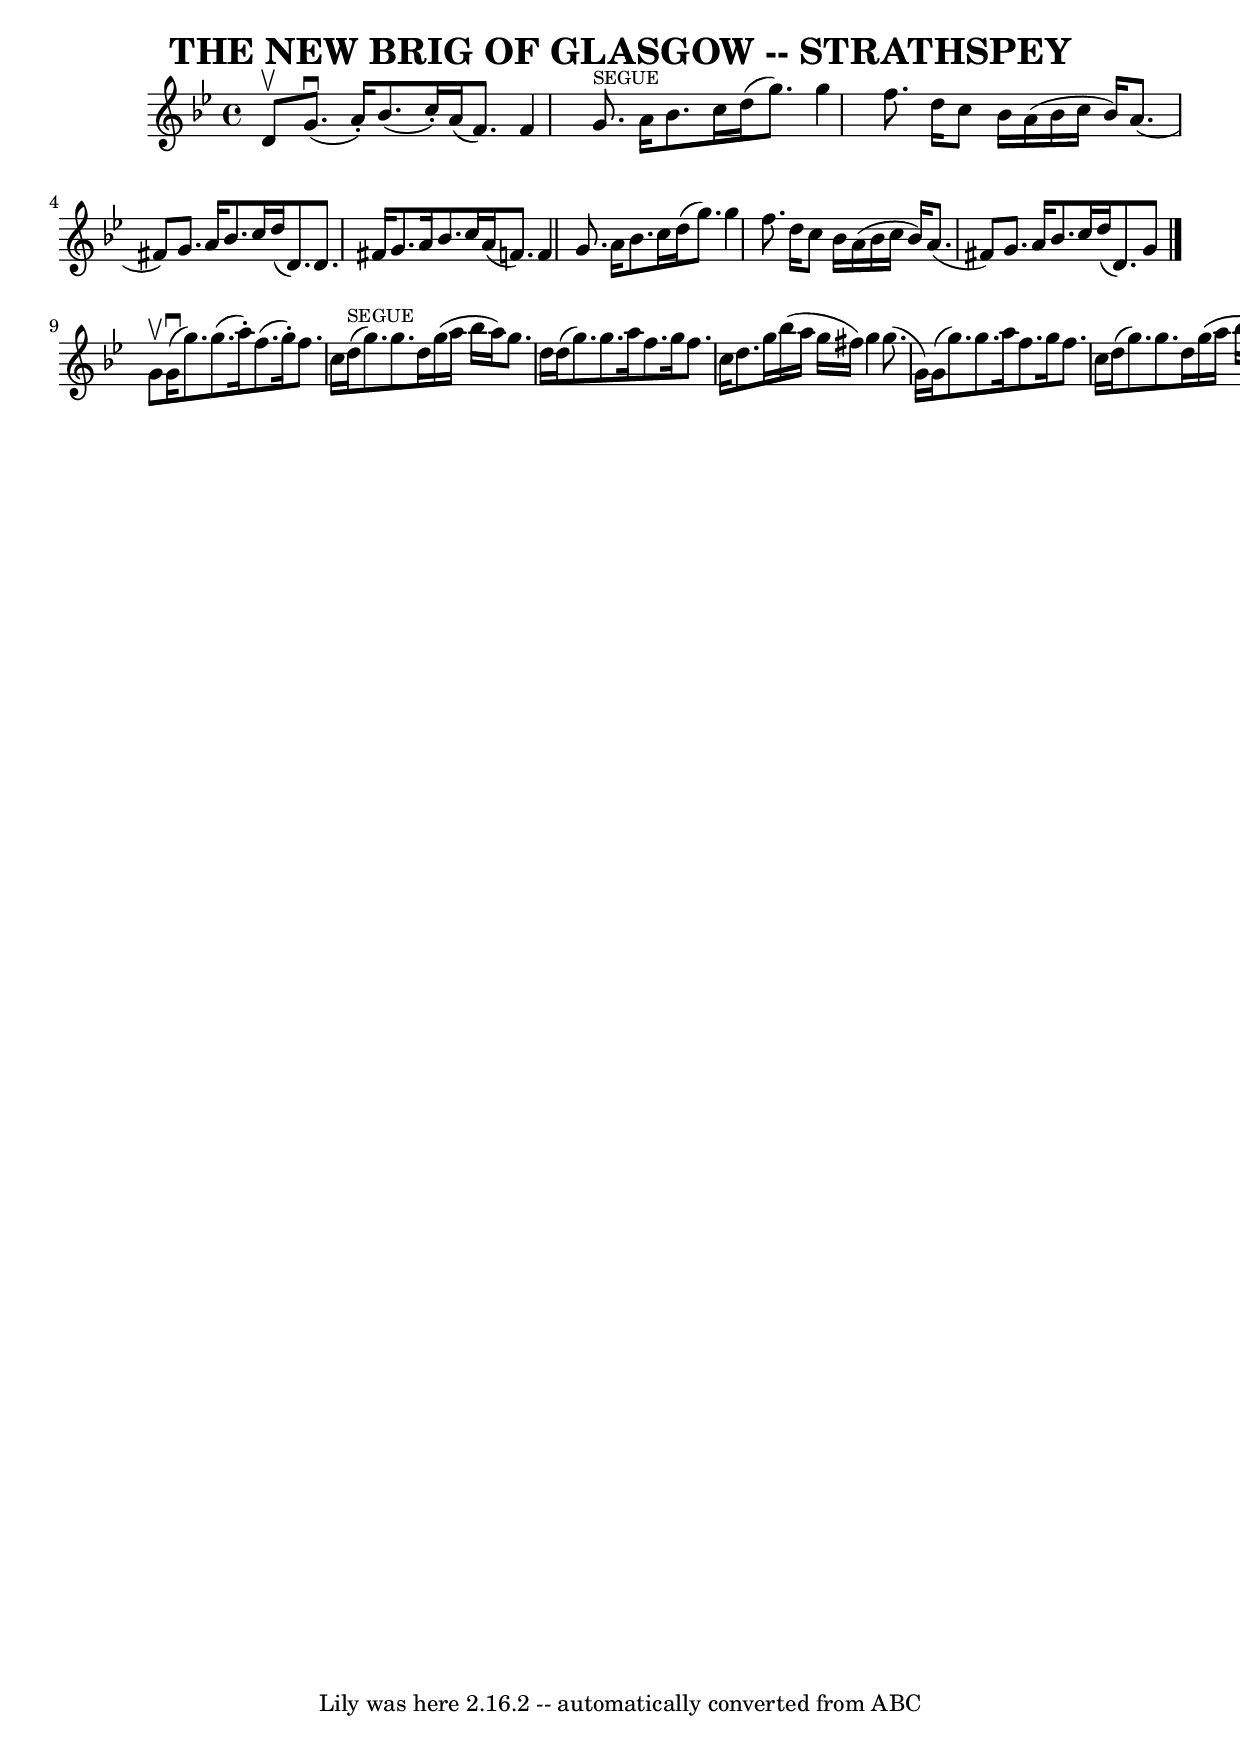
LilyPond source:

\version "2.16.2"
\include "Mammoth.ily"
\header {
  %% book = "Ryan's Mammoth Collection of Fiddle Tunes"
  crossRefNumber = "1"
  footnotes = ""
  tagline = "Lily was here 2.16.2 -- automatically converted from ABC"
  title = "THE NEW BRIG OF GLASGOW -- STRATHSPEY"

}
voicedefault =  {


  \override Staff.TimeSignature #'style = #'C
  \time 4/4 
  \key g \minor
  d'8^\upbow       |
  g'8. (^\downbow   
  a'16-.) bes'8. (c''16-.) a'16 (f'8.) f'4    |
  
  g'8.^\segue a'16 bes'8. c''16 d''16 (g''8.) g''4         |
  f''8. d''16 c''8 bes'16 a'16 (bes'16 c''16    
  bes'16) a'8. (fis'8)   |
  g'8. a'16 bes'8. c''16    
  d''16 (d'8.) d'8. fis'16    | |
  g'8. a'16    
  bes'8. c''16 a'16 (f'8.) f'4    |
  g'8. a'16 bes'8. 
  c''16 d''16 (g''8.) g''4        |
  f''8. d''16 c''8 
  bes'16 a'16 (bes'16 c''16 bes'16) a'8. (fis'8)    |
  g'8. a'16 bes'8. c''16 d''16 (d'8.) g'8    
  \bar "|." g'8^\upbow       |
  g'16 (^\downbow g''8.)   
  g''8. (a''16-.) f''8. (g''16-.) f''8. c''16    |
  
  d''16^\segue(g''8.) g''8. d''16 g''16 (a''16 bes''16    
  a''16) g''8. d''16        |
  d''16 (g''8.) g''8.    
  a''16 f''8. g''16 f''8. c''16    |
  d''8. g''16    
  bes''16 (a''16 g''16 fis''16) g''4 g''8. (g'16)    | |
  g'16 (g''8.) g''8. a''16 f''8. g''16   
  f''8. c''16    |
  d''16 (g''8.) g''8. d''16 g''16 (
  a''16 bes''16 a''16) g''8. d''16        |
  f''16 (
  a''8.) d''16 (f''8.) c''16 (f''8.) a'16 (f'8.)    |
  g'8. a'16 bes'8. c''16 d''16 (d'8.) g'8    
  \bar "|."   

}

\score{
  <<

    \context Staff="default"
    {
      \voicedefault 
      
    }

  >>
  \layout {
    
  }
  \midi {
  }

}
